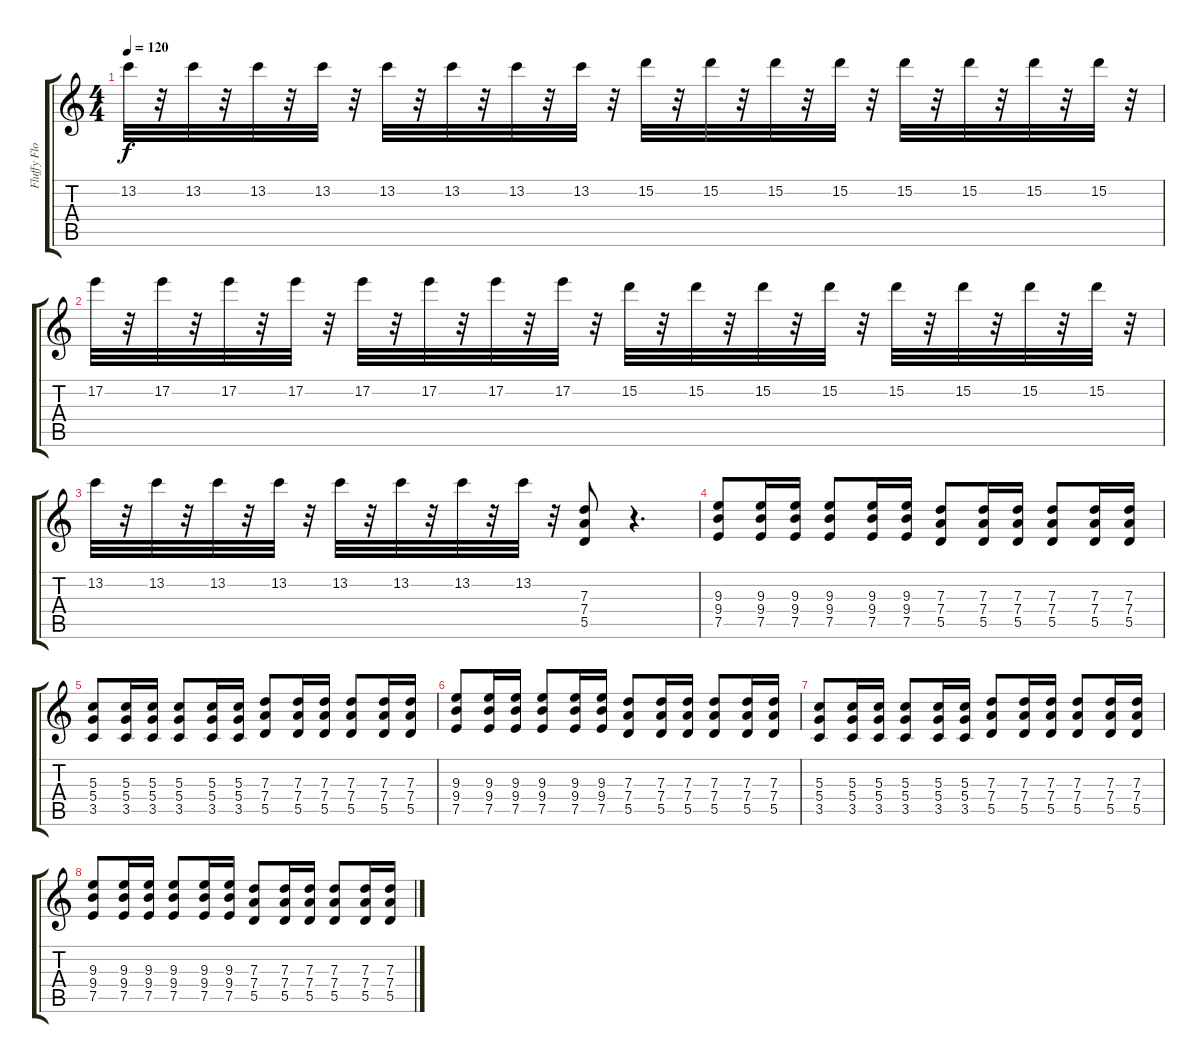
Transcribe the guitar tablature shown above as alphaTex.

\track ("Fluffy Floyd" "Fluffy Flo") {instrument distortionguitar}
\staff {score tabs}
\tuning (E4 B3 G3 D3 A2 E2) {hide}
\ts (4 4)
\tempo 120
\clef g2
\ks c
13.2.32{dy f} r.32 13.2.32 r.32 13.2.32 r.32 13.2.32 r.32 13.2.32 r.32 13.2.32 r.32 13.2.32 r.32 13.2.32 r.32 15.2.32 r.32 15.2.32 r.32 15.2.32 r.32 15.2.32 r.32 15.2.32 r.32 15.2.32 r.32 15.2.32 r.32 15.2.32 r.32 |
17.2.32 r.32 17.2.32 r.32 17.2.32 r.32 17.2.32 r.32 17.2.32 r.32 17.2.32 r.32 17.2.32 r.32 17.2.32 r.32 15.2.32 r.32 15.2.32 r.32 15.2.32 r.32 15.2.32 r.32 15.2.32 r.32 15.2.32 r.32 15.2.32 r.32 15.2.32 r.32 |
13.2.32 r.32 13.2.32 r.32 13.2.32 r.32 13.2.32 r.32 13.2.32 r.32 13.2.32 r.32 13.2.32 r.32 13.2.32 r.32 (7.3 7.4 5.5).8 r.4{d} |
(9.3 9.4 7.5).8 (9.3 9.4 7.5).16 (9.3 9.4 7.5).16 (9.3 9.4 7.5).8 (9.3 9.4 7.5).16 (9.3 9.4 7.5).16 (7.3 7.4 5.5).8 (7.3 7.4 5.5).16 (7.3 7.4 5.5).16 (7.3 7.4 5.5).8 (7.3 7.4 5.5).16 (7.3 7.4 5.5).16 |
(5.3 5.4 3.5).8 (5.3 5.4 3.5).16 (5.3 5.4 3.5).16 (5.3 5.4 3.5).8 (5.3 5.4 3.5).16 (5.3 5.4 3.5).16 (7.3 7.4 5.5).8 (7.3 7.4 5.5).16 (7.3 7.4 5.5).16 (7.3 7.4 5.5).8 (7.3 7.4 5.5).16 (7.3 7.4 5.5).16 |
(9.3 9.4 7.5).8 (9.3 9.4 7.5).16 (9.3 9.4 7.5).16 (9.3 9.4 7.5).8 (9.3 9.4 7.5).16 (9.3 9.4 7.5).16 (7.3 7.4 5.5).8 (7.3 7.4 5.5).16 (7.3 7.4 5.5).16 (7.3 7.4 5.5).8 (7.3 7.4 5.5).16 (7.3 7.4 5.5).16 |
(5.3 5.4 3.5).8 (5.3 5.4 3.5).16 (5.3 5.4 3.5).16 (5.3 5.4 3.5).8 (5.3 5.4 3.5).16 (5.3 5.4 3.5).16 (7.3 7.4 5.5).8 (7.3 7.4 5.5).16 (7.3 7.4 5.5).16 (7.3 7.4 5.5).8 (7.3 7.4 5.5).16 (7.3 7.4 5.5).16 |
(9.3 9.4 7.5).8 (9.3 9.4 7.5).16 (9.3 9.4 7.5).16 (9.3 9.4 7.5).8 (9.3 9.4 7.5).16 (9.3 9.4 7.5).16 (7.3 7.4 5.5).8 (7.3 7.4 5.5).16 (7.3 7.4 5.5).16 (7.3 7.4 5.5).8 (7.3 7.4 5.5).16 (7.3 7.4 5.5).16
